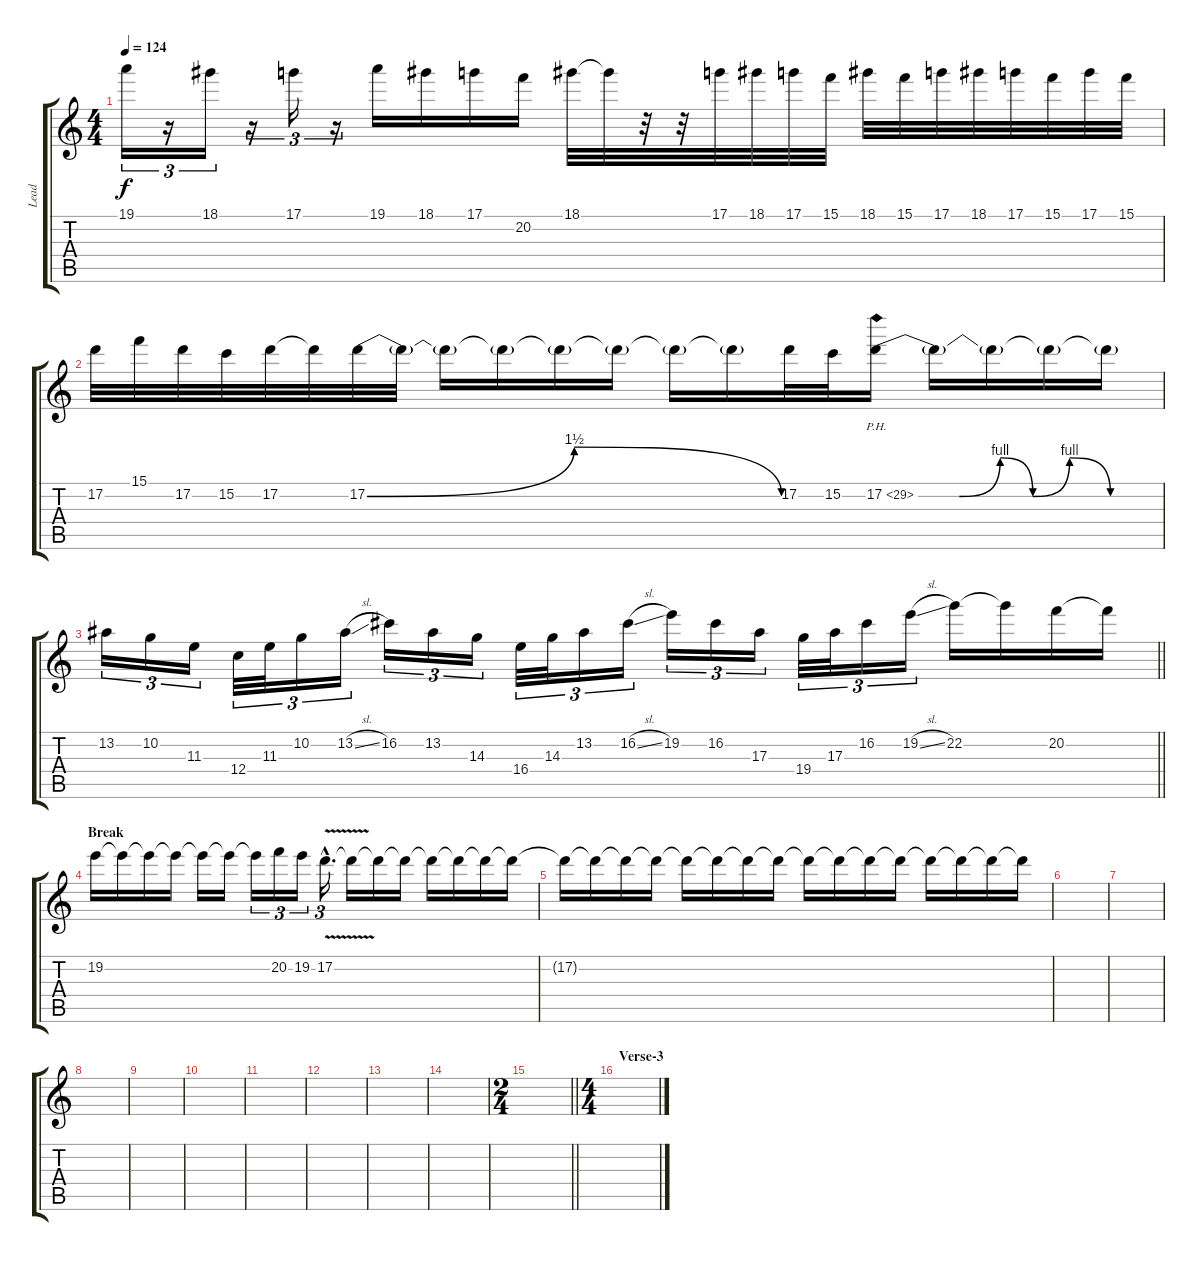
\track ("Lead" "Lead") {instrument distortionguitar}
\staff {score tabs}
\tuning (D4 A3 F3 C3 G2 D2) {hide}
\ts (4 4)
\tempo 124
\clef g2
\ks c
19.1.16{tu (3 2) dy f} r.16{tu (3 2)} 18.1.16{tu (3 2)} r.16{tu (3 2)} 17.1.16{tu (3 2)} r.16{tu (3 2)} 19.1.16 18.1.16 17.1.16 20.2.16 18.1.32 18.1{t}.32 r.32 r.32 17.1.32 18.1.32 17.1.32 15.1.32 18.1.32 15.1.32 17.1.32 18.1.32 17.1.32 15.1.32 17.1.32 15.1.32 |
17.2.32 15.1.32 17.2.32 15.2.32 17.2.32 17.2{t}.32 17.2{be (bendrelease 0 0 15 6 55 6 60 0)}.32 17.2{t}.32 17.2{t}.16 17.2{t}.16 17.2{t}.16 17.2{t}.16 17.2{t}.16 17.2{t}.16 17.2.32 15.2.32 17.2{be (custom 0 0 10 0 20 4 28 0 37 4 47 0 60 0) ph 12}.16 17.2{t}.16 17.2{t}.16 17.2{t}.16 17.2{t}.16 |
\barLineRight lightlight
13.2.16{tu (3 2)} 10.2.16{tu (3 2)} 11.3.16{tu (3 2)} 12.4.32{tu (3 2)} 11.3.32{tu (3 2)} 10.2.16{tu (3 2)} 13.2{sl}.16{tu (3 2)} 16.2.16{tu (3 2)} 13.2.16{tu (3 2)} 14.3.16{tu (3 2)} 16.4.32{tu (3 2)} 14.3.32{tu (3 2)} 13.2.16{tu (3 2)} 16.2{sl}.16{tu (3 2)} 19.2.16{tu (3 2)} 16.2.16{tu (3 2)} 17.3.16{tu (3 2)} 19.4.32{tu (3 2)} 17.3.32{tu (3 2)} 16.2.16{tu (3 2)} 19.2{sl}.16{tu (3 2)} 22.2.16 22.2{t}.16 20.2.16 20.2{t}.16 |
\section ("" "Break")
19.2.16 19.2{t}.16 19.2{t}.16 19.2{t}.16 19.2{t}.16 19.2{t}.16 19.2{t}.16{tu (3 2)} 20.2.16{tu (3 2)} 19.2.16{tu (3 2)} 17.2{v hac}.16{d tu (3 2)} 17.2{t}.16 17.2{t}.16 17.2{t}.16 17.2{t}.16 17.2{t}.16 17.2{t}.16 17.2{t}.16 |
17.2{t}.16 17.2{t}.16 17.2{t}.16 17.2{t}.16 17.2{t}.16 17.2{t}.16 17.2{t}.16 17.2{t}.16 17.2{t}.16 17.2{t}.16 17.2{t}.16 17.2{t}.16 17.2{t}.16 17.2{t}.16 17.2{t}.16 17.2{t}.16 |
|
|
|
|
|
|
|
|
|
\ts (2 4)
\barLineRight lightlight
|
\ts (4 4)
\section ("" "Verse-3")
